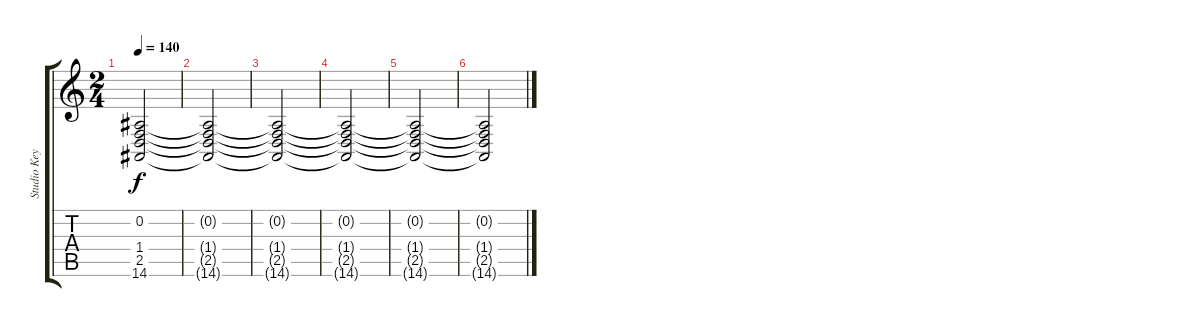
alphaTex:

\track ("Studio Keyboard" "Studio Key") {instrument stringensemble1}
\staff {score tabs}
\tuning (Eb4 Bb3 Gb3 Db3 Ab2 Eb2) {hide}
\ts (2 4)
\tempo 140
\clef g2
\ks c
(0.2{t} 1.4{t} 2.5{t} 14.6{t}).2{dy f} |
(0.2{t} 1.4{t} 2.5{t} 14.6{t}).2 |
(0.2{t} 1.4{t} 2.5{t} 14.6{t}).2 |
(0.2{t} 1.4{t} 2.5{t} 14.6{t}).2 |
(0.2{t} 1.4{t} 2.5{t} 14.6{t}).2 |
(0.2{t} 1.4{t} 2.5{t} 14.6{t}).2
